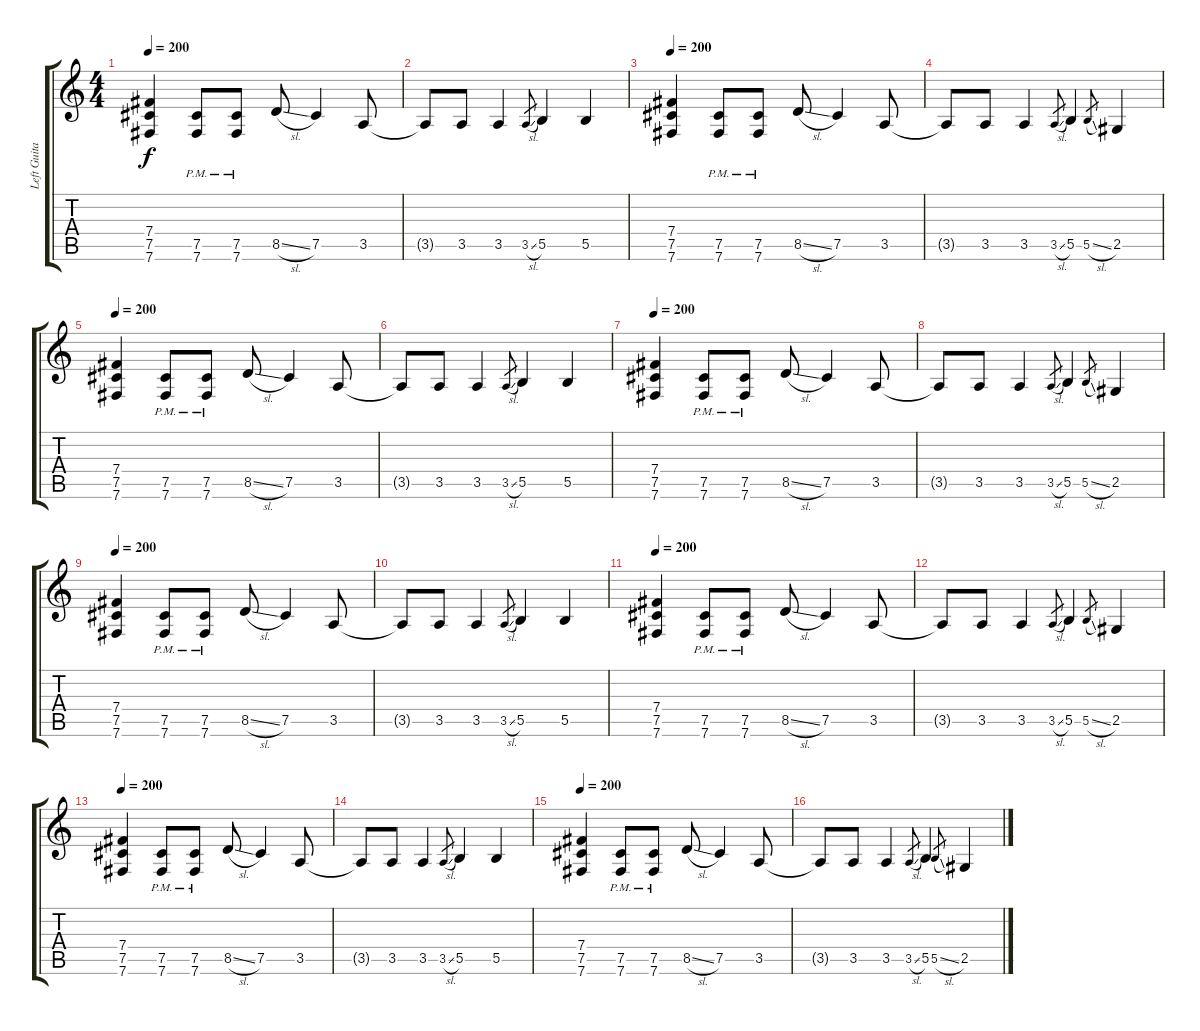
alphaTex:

\track ("Left Guitar" "Left Guita") {instrument distortionguitar}
\staff {score tabs}
\tuning (Db4 Ab3 E3 B2 Gb2 B1) {hide}
\ts (4 4)
\tempo 200
\clef g2
\ks c
(7.4 7.5 7.6).4{dy f} (7.5 7.6{pm}).8 (7.5 7.6{pm}).8 8.5{sl}.8 7.5.4 3.5.8 |
3.5{t}.8 3.5.8 3.5.4 3.5{sl}.8{gr} 5.5.4 5.5.4 |
\tempo 200
(7.4 7.5 7.6).4 (7.5 7.6{pm}).8 (7.5 7.6{pm}).8 8.5{sl}.8 7.5.4 3.5.8 |
3.5{t}.8 3.5.8 3.5.4 3.5{sl}.8{gr} 5.5.4 5.5{sl}.8{gr} 2.5.4 |
\tempo 200
(7.4 7.5 7.6).4 (7.5 7.6{pm}).8 (7.5 7.6{pm}).8 8.5{sl}.8 7.5.4 3.5.8 |
3.5{t}.8 3.5.8 3.5.4 3.5{sl}.8{gr} 5.5.4 5.5.4 |
\tempo 200
(7.4 7.5 7.6).4 (7.5 7.6{pm}).8 (7.5 7.6{pm}).8 8.5{sl}.8 7.5.4 3.5.8 |
3.5{t}.8 3.5.8 3.5.4 3.5{sl}.8{gr} 5.5.4 5.5{sl}.8{gr} 2.5.4 |
\tempo 200
(7.4 7.5 7.6).4 (7.5 7.6{pm}).8 (7.5 7.6{pm}).8 8.5{sl}.8 7.5.4 3.5.8 |
3.5{t}.8 3.5.8 3.5.4 3.5{sl}.8{gr} 5.5.4 5.5.4 |
\tempo 200
(7.4 7.5 7.6).4 (7.5 7.6{pm}).8 (7.5 7.6{pm}).8 8.5{sl}.8 7.5.4 3.5.8 |
3.5{t}.8 3.5.8 3.5.4 3.5{sl}.8{gr} 5.5.4 5.5{sl}.8{gr} 2.5.4 |
\tempo 200
(7.4 7.5 7.6).4 (7.5 7.6{pm}).8 (7.5 7.6{pm}).8 8.5{sl}.8 7.5.4 3.5.8 |
3.5{t}.8 3.5.8 3.5.4 3.5{sl}.8{gr} 5.5.4 5.5.4 |
\tempo 200
(7.4 7.5 7.6).4 (7.5 7.6{pm}).8 (7.5 7.6{pm}).8 8.5{sl}.8 7.5.4 3.5.8 |
3.5{t}.8 3.5.8 3.5.4 3.5{sl}.8{gr} 5.5.4 5.5{sl}.8{gr} 2.5.4
